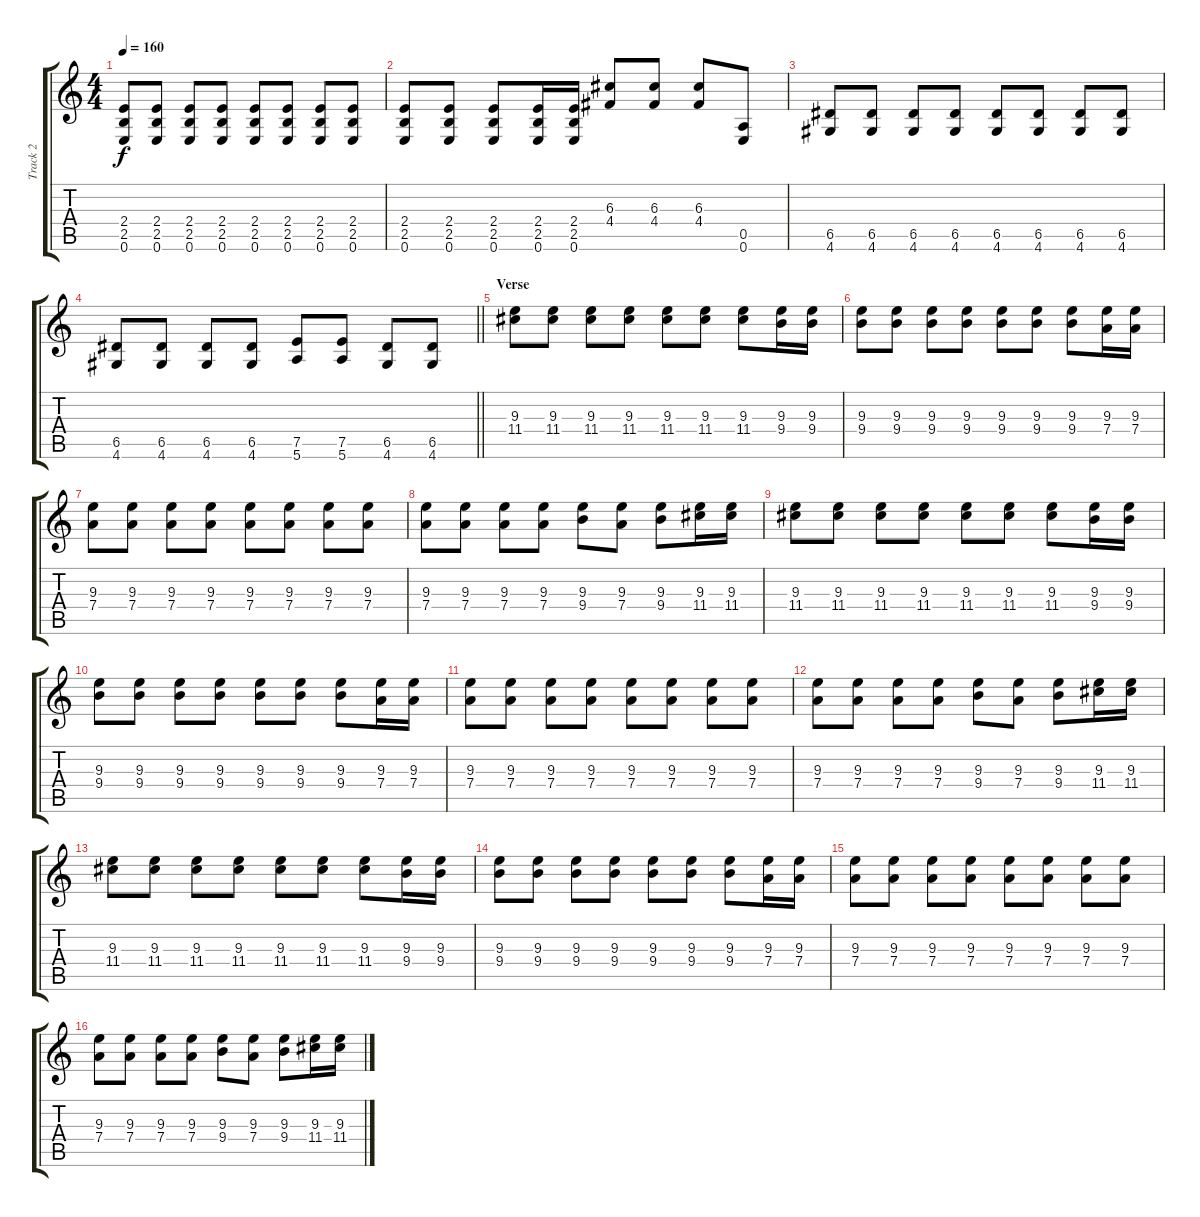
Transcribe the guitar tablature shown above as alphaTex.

\track ("Track 2" "Track 2") {instrument electricguitarclean}
\staff {score tabs}
\tuning (E4 B3 G3 D3 A2 E2) {hide}
\ts (4 4)
\tempo 160
\clef g2
\ks c
(2.4 2.5 0.6).8{dy f} (2.4 2.5 0.6).8 (2.4 2.5 0.6).8 (2.4 2.5 0.6).8 (2.4 2.5 0.6).8 (2.4 2.5 0.6).8 (2.4 2.5 0.6).8 (2.4 2.5 0.6).8 |
(2.4 2.5 0.6).8 (2.4 2.5 0.6).8 (2.4 2.5 0.6).8 (2.4 2.5 0.6).16 (2.4 2.5 0.6).16 (6.3 4.4).8 (6.3 4.4).8 (6.3 4.4).8 (0.5 0.6).8 |
(6.5 4.6).8 (6.5 4.6).8 (6.5 4.6).8 (6.5 4.6).8 (6.5 4.6).8 (6.5 4.6).8 (6.5 4.6).8 (6.5 4.6).8 |
\barLineRight lightlight
(6.5 4.6).8 (6.5 4.6).8 (6.5 4.6).8 (6.5 4.6).8 (7.5 5.6).8 (7.5 5.6).8 (6.5 4.6).8 (6.5 4.6).8 |
\section ("" "Verse")
(9.3 11.4).8 (9.3 11.4).8 (9.3 11.4).8 (9.3 11.4).8 (9.3 11.4).8 (9.3 11.4).8 (9.3 11.4).8 (9.3 9.4).16 (9.3 9.4).16 |
(9.3 9.4).8 (9.3 9.4).8 (9.3 9.4).8 (9.3 9.4).8 (9.3 9.4).8 (9.3 9.4).8 (9.3 9.4).8 (9.3 7.4).16 (9.3 7.4).16 |
(9.3 7.4).8 (9.3 7.4).8 (9.3 7.4).8 (9.3 7.4).8 (9.3 7.4).8 (9.3 7.4).8 (9.3 7.4).8 (9.3 7.4).8 |
(9.3 7.4).8 (9.3 7.4).8 (9.3 7.4).8 (9.3 7.4).8 (9.3 9.4).8 (9.3 7.4).8 (9.3 9.4).8 (9.3 11.4).16 (9.3 11.4).16 |
(9.3 11.4).8 (9.3 11.4).8 (9.3 11.4).8 (9.3 11.4).8 (9.3 11.4).8 (9.3 11.4).8 (9.3 11.4).8 (9.3 9.4).16 (9.3 9.4).16 |
(9.3 9.4).8 (9.3 9.4).8 (9.3 9.4).8 (9.3 9.4).8 (9.3 9.4).8 (9.3 9.4).8 (9.3 9.4).8 (9.3 7.4).16 (9.3 7.4).16 |
(9.3 7.4).8 (9.3 7.4).8 (9.3 7.4).8 (9.3 7.4).8 (9.3 7.4).8 (9.3 7.4).8 (9.3 7.4).8 (9.3 7.4).8 |
(9.3 7.4).8 (9.3 7.4).8 (9.3 7.4).8 (9.3 7.4).8 (9.3 9.4).8 (9.3 7.4).8 (9.3 9.4).8 (9.3 11.4).16 (9.3 11.4).16 |
(9.3 11.4).8 (9.3 11.4).8 (9.3 11.4).8 (9.3 11.4).8 (9.3 11.4).8 (9.3 11.4).8 (9.3 11.4).8 (9.3 9.4).16 (9.3 9.4).16 |
(9.3 9.4).8 (9.3 9.4).8 (9.3 9.4).8 (9.3 9.4).8 (9.3 9.4).8 (9.3 9.4).8 (9.3 9.4).8 (9.3 7.4).16 (9.3 7.4).16 |
(9.3 7.4).8 (9.3 7.4).8 (9.3 7.4).8 (9.3 7.4).8 (9.3 7.4).8 (9.3 7.4).8 (9.3 7.4).8 (9.3 7.4).8 |
(9.3 7.4).8 (9.3 7.4).8 (9.3 7.4).8 (9.3 7.4).8 (9.3 9.4).8 (9.3 7.4).8 (9.3 9.4).8 (9.3 11.4).16 (9.3 11.4).16
